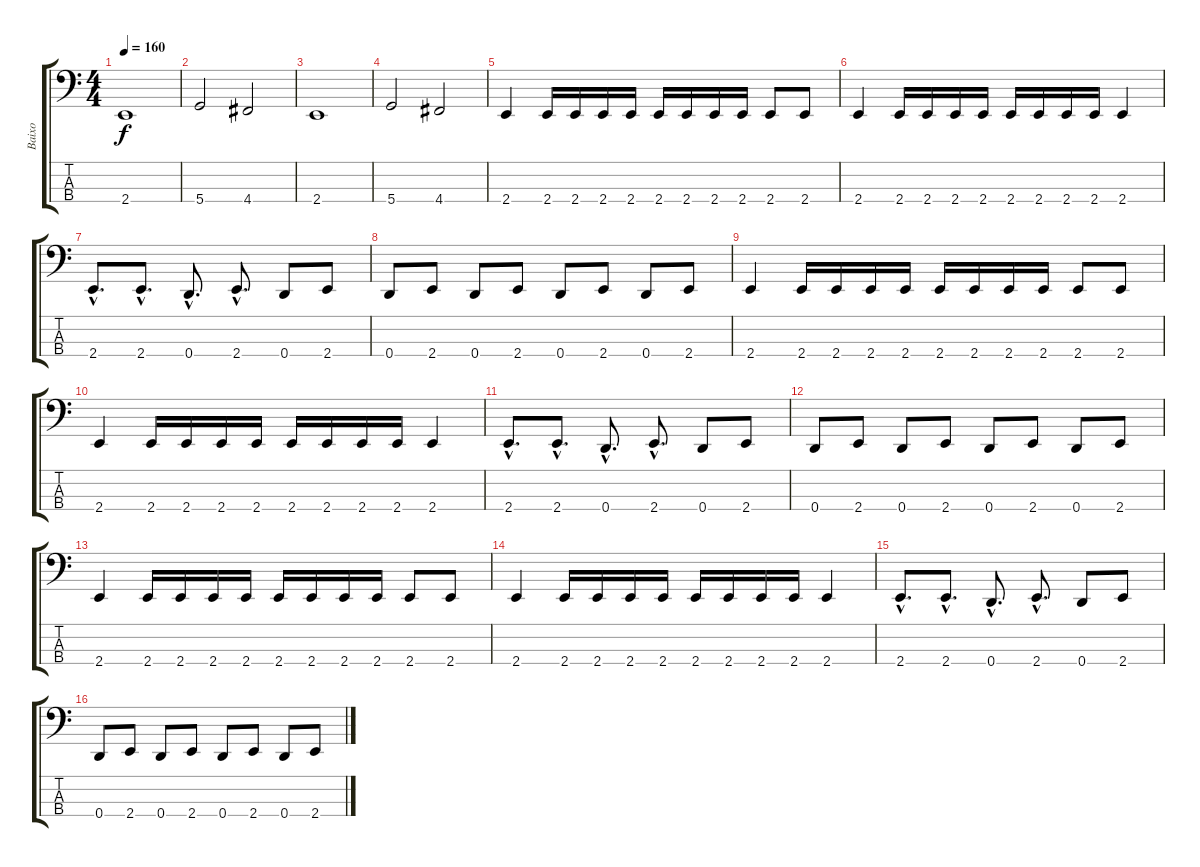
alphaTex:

\track ("Baixo" "Baixo") {instrument electricbasspick}
\staff {score tabs}
\tuning (F2 C2 G1 D1) {hide}
\ts (4 4)
\tempo 160
\clef f4
\ks c
2.4.1{dy f} |
5.4.2 4.4.2 |
2.4.1 |
5.4.2 4.4.2 |
2.4.4 2.4.16 2.4.16 2.4.16 2.4.16 2.4.16 2.4.16 2.4.16 2.4.16 2.4.8 2.4.8 |
2.4.4 2.4.16 2.4.16 2.4.16 2.4.16 2.4.16 2.4.16 2.4.16 2.4.16 2.4.4 |
2.4{hac}.8{d} 2.4{hac}.8{d} 0.4{hac}.8{d} 2.4{hac}.8{d} 0.4.8 2.4.8 |
0.4.8 2.4.8 0.4.8 2.4.8 0.4.8 2.4.8 0.4.8 2.4.8 |
2.4.4 2.4.16 2.4.16 2.4.16 2.4.16 2.4.16 2.4.16 2.4.16 2.4.16 2.4.8 2.4.8 |
2.4.4 2.4.16 2.4.16 2.4.16 2.4.16 2.4.16 2.4.16 2.4.16 2.4.16 2.4.4 |
2.4{hac}.8{d} 2.4{hac}.8{d} 0.4{hac}.8{d} 2.4{hac}.8{d} 0.4.8 2.4.8 |
0.4.8 2.4.8 0.4.8 2.4.8 0.4.8 2.4.8 0.4.8 2.4.8 |
2.4.4 2.4.16 2.4.16 2.4.16 2.4.16 2.4.16 2.4.16 2.4.16 2.4.16 2.4.8 2.4.8 |
2.4.4 2.4.16 2.4.16 2.4.16 2.4.16 2.4.16 2.4.16 2.4.16 2.4.16 2.4.4 |
2.4{hac}.8{d} 2.4{hac}.8{d} 0.4{hac}.8{d} 2.4{hac}.8{d} 0.4.8 2.4.8 |
0.4.8 2.4.8 0.4.8 2.4.8 0.4.8 2.4.8 0.4.8 2.4.8
